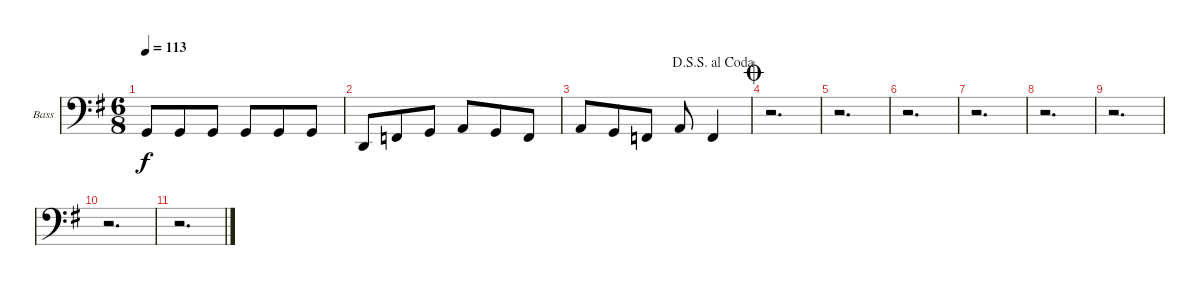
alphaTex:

\bracketExtendMode groupsimilarinstruments
\firstSystemTrackNameOrientation horizontal
\otherSystemsTrackNameOrientation horizontal
\track ("Bass" "Bass") {instrument electricbassfinger}
\staff {score}
\tuning (F2 C2 G1 D1)
\ts (6 8)
\tempo 113
\clef f4
\ks g
5.4.8{dy f} 5.4.8 5.4.8 5.4.8 5.4.8 5.4.8 |
0.4.8 3.4.8 5.4.8 2.3.8 5.4.8 3.4.8 |
\jump dalsegnosegnoalcoda
2.3.8 5.4.8 3.4.8 2.3.8 3.4.4 |
\jump coda
r.2{d} |
r.2{d} |
r.2{d} |
r.2{d} |
r.2{d} |
r.2{d} |
r.2{d} |
r.2{d}
